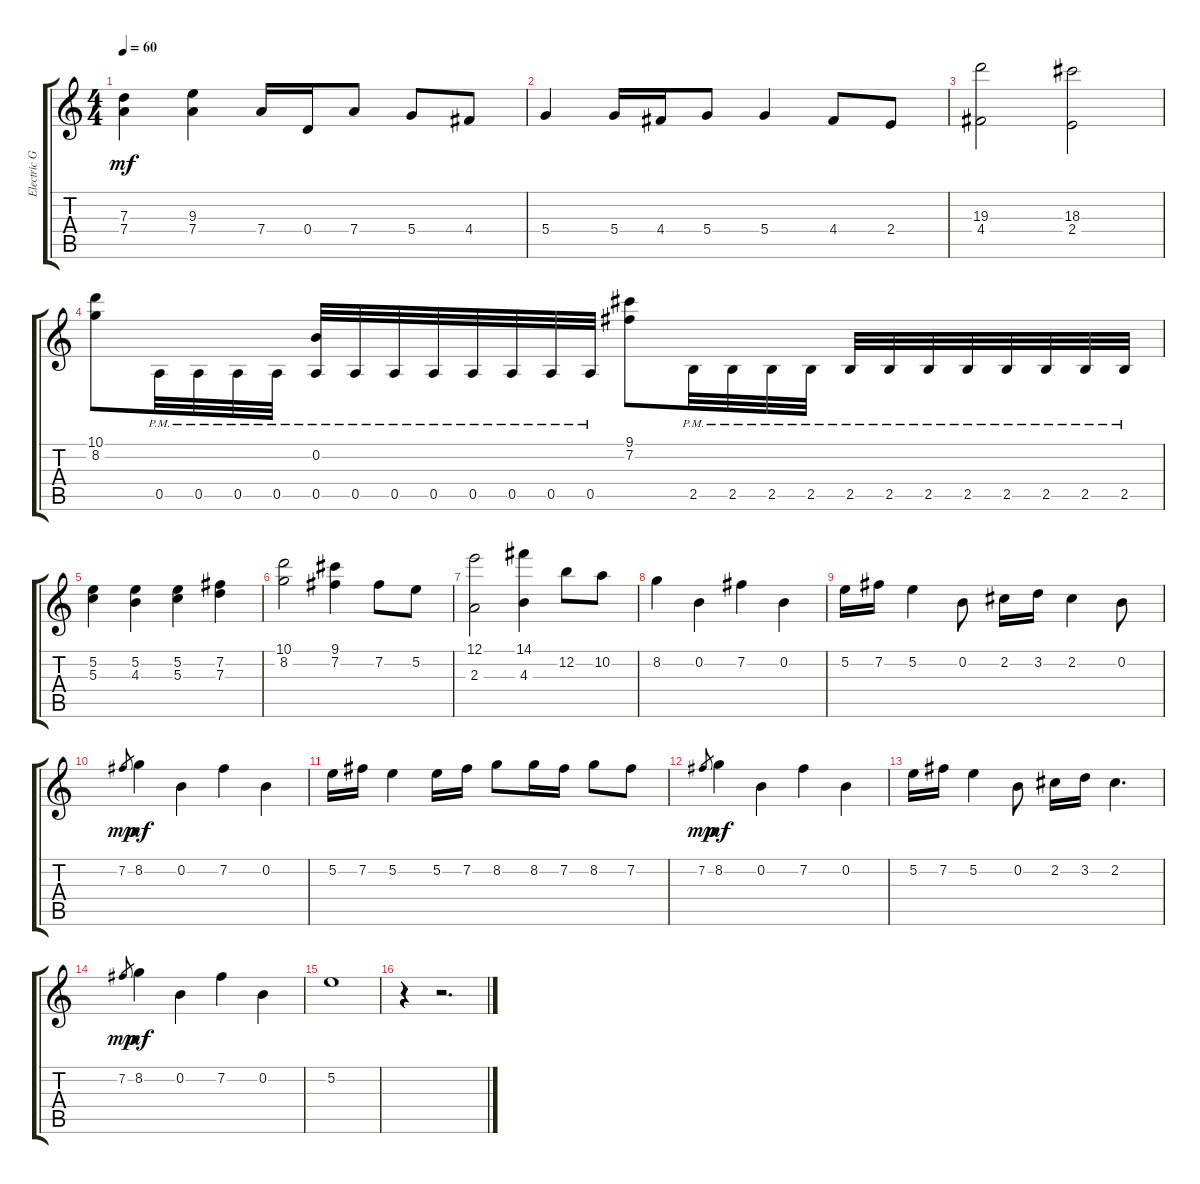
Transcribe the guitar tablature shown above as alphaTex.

\track ("Electric Guitar 2" "Electric G") {instrument distortionguitar}
\staff {score tabs}
\tuning (E4 B3 G3 D3 A2 E2) {hide}
\ts (4 4)
\tempo 60
\clef g2
\ks c
(7.3 7.4).4{dy mf} (9.3 7.4).4 7.4.16 0.4.16 7.4.8 5.4.8 4.4.8 |
5.4.4 5.4.16 4.4.16 5.4.8 5.4.4 4.4.8 2.4.8 |
(19.3 4.4).2 (18.3 2.4).2 |
(10.1 8.2).8 0.5{pm}.32 0.5{pm}.32 0.5{pm}.32 0.5{pm}.32 (0.2 0.5{pm}).32 0.5{pm}.32 0.5{pm}.32 0.5{pm}.32 0.5{pm}.32 0.5{pm}.32 0.5{pm}.32 0.5{pm}.32 (9.1 7.2).8 2.5{pm}.32 2.5{pm}.32 2.5{pm}.32 2.5{pm}.32 2.5{pm}.32 2.5{pm}.32 2.5{pm}.32 2.5{pm}.32 2.5{pm}.32 2.5{pm}.32 2.5{pm}.32 2.5{pm}.32 |
(5.2 5.3).4 (5.2 4.3).4 (5.2 5.3).4 (7.2 7.3).4 |
(10.1 8.2).2 (9.1 7.2).4 7.2.8 5.2.8 |
(12.1 2.3).2 (14.1 4.3).4 12.2.8 10.2.8 |
8.2.4 0.2.4 7.2.4 0.2.4 |
5.2.16 7.2.16 5.2.4 0.2.8 2.2.16 3.2.16 2.2.4 0.2.8 |
7.2.8{gr dy mp} 8.2.4{dy mf} 0.2.4 7.2.4 0.2.4 |
5.2.16 7.2.16 5.2.4 5.2.16 7.2.16 8.2.8 8.2.16 7.2.16 8.2.8 7.2.8 |
7.2.8{gr dy mp} 8.2.4{dy mf} 0.2.4 7.2.4 0.2.4 |
5.2.16 7.2.16 5.2.4 0.2.8 2.2.16 3.2.16 2.2.4{d} |
7.2.8{gr dy mp} 8.2.4{dy mf} 0.2.4 7.2.4 0.2.4 |
5.2.1 |
r.4 r.2{d}
